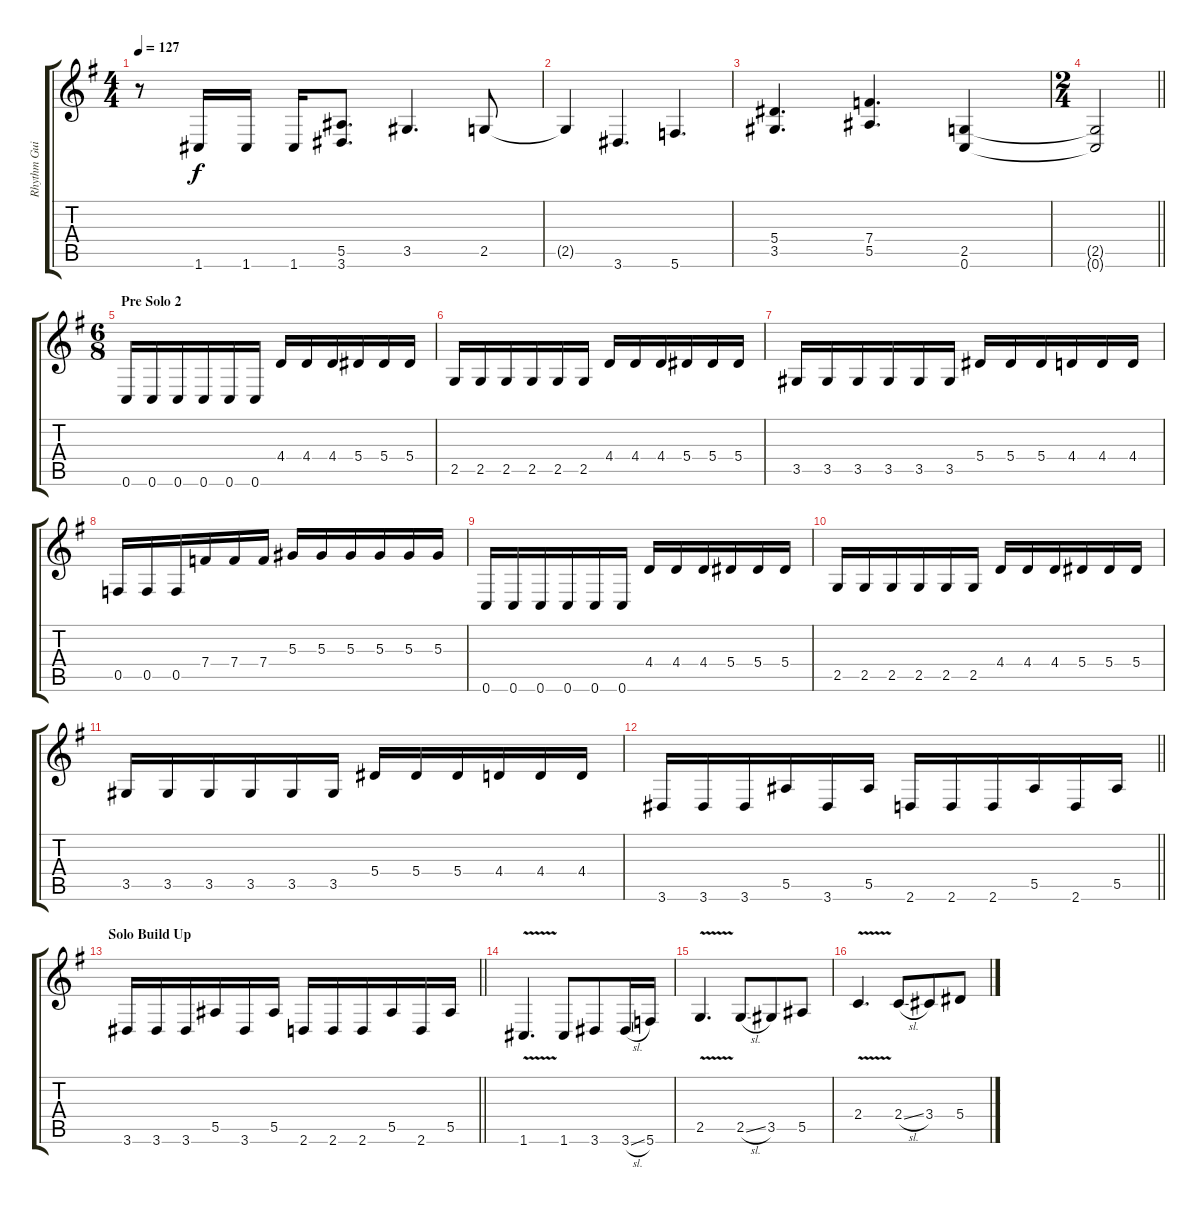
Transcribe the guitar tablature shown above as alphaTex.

\track ("Rhythm Guitar" "Rhythm Gui") {instrument overdrivenguitar}
\staff {score tabs}
\tuning (C4 G3 Eb3 Bb2 F2 C2) {hide}
\ts (4 4)
\tempo 127
\clef g2
\ks g
r.8{dy f} 1.6.16 1.6.16 1.6.16 (5.5 3.6).8{d} 3.5.4{d} 2.5.8 |
2.5{t}.4 3.6.4{d} 5.6.4{d} |
(5.4 3.5).4{d} (7.4 5.5).4{d} (2.5 0.6).4 |
\ts (2 4)
\barLineRight lightlight
(2.5{t} 0.6{t}).2 |
\ts (6 8)
\section ("" "Pre Solo 2")
0.6.16 0.6.16 0.6.16 0.6.16 0.6.16 0.6.16 4.4.16 4.4.16 4.4.16 5.4.16 5.4.16 5.4.16 |
2.5.16 2.5.16 2.5.16 2.5.16 2.5.16 2.5.16 4.4.16 4.4.16 4.4.16 5.4.16 5.4.16 5.4.16 |
3.5.16 3.5.16 3.5.16 3.5.16 3.5.16 3.5.16 5.4.16 5.4.16 5.4.16 4.4.16 4.4.16 4.4.16 |
0.5.16 0.5.16 0.5.16 7.4.16 7.4.16 7.4.16 5.3.16 5.3.16 5.3.16 5.3.16 5.3.16 5.3.16 |
0.6.16 0.6.16 0.6.16 0.6.16 0.6.16 0.6.16 4.4.16 4.4.16 4.4.16 5.4.16 5.4.16 5.4.16 |
2.5.16 2.5.16 2.5.16 2.5.16 2.5.16 2.5.16 4.4.16 4.4.16 4.4.16 5.4.16 5.4.16 5.4.16 |
3.5.16 3.5.16 3.5.16 3.5.16 3.5.16 3.5.16 5.4.16 5.4.16 5.4.16 4.4.16 4.4.16 4.4.16 |
\barLineRight lightlight
3.6.16 3.6.16 3.6.16 5.5.16 3.6.16 5.5.16 2.6.16 2.6.16 2.6.16 5.5.16 2.6.16 5.5.16 |
\section ("" "Solo Build Up")
\barLineRight lightlight
3.6.16 3.6.16 3.6.16 5.5.16 3.6.16 5.5.16 2.6.16 2.6.16 2.6.16 5.5.16 2.6.16 5.5.16 |
1.6{v}.4{d} 1.6.8 3.6.8 3.6{sl}.16 5.6.16 |
2.5{v}.4{d} 2.5{sl}.8 3.5.8 5.5.8 |
2.4{v}.4{d} 2.4{sl}.8 3.4.8 5.4.8
